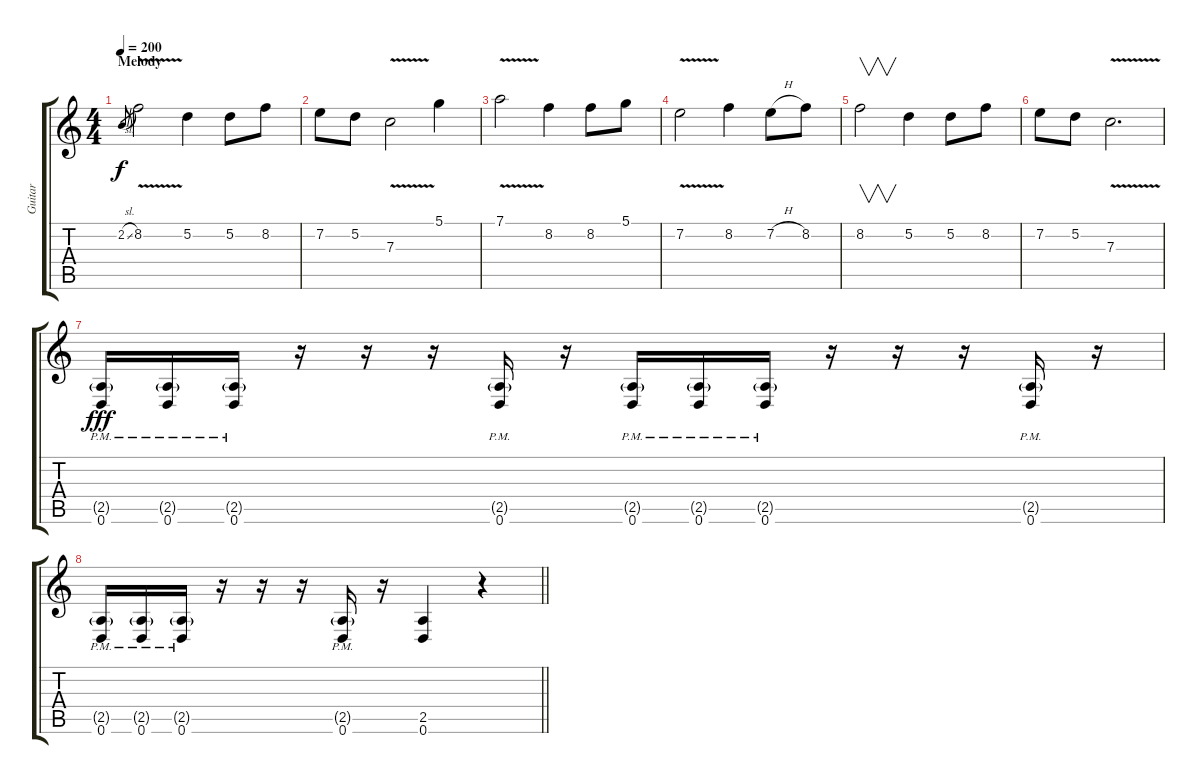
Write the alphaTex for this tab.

\track ("Guitar" "Guitar") {instrument distortionguitar}
\staff {score tabs}
\tuning (D4 A3 F3 C3 G2 D2) {hide}
\ts (4 4)
\section ("" "Melody")
\tempo 200
\clef g2
\ks c
2.2{sl}.8{gr dy f} 8.2{v}.2 5.2.4 5.2.8 8.2.8 |
7.2.8 5.2.8 7.3{v}.2 5.1.4 |
7.1{v}.2 8.2.4 8.2.8 5.1.8 |
7.2{v}.2 8.2.4 7.2{h}.8 8.2.8 |
8.2.2{v} 5.2.4 5.2.8 8.2.8 |
7.2.8 5.2.8 7.3{v}.2{d} |
(2.5{g pm} 0.6{pm}).16{dy fff} (2.5{g pm} 0.6{pm}).16 (2.5{g pm} 0.6{pm}).16 r.16 r.16 r.16 (2.5{g pm} 0.6{pm}).16 r.16 (2.5{g pm} 0.6{pm}).16 (2.5{g pm} 0.6{pm}).16 (2.5{g pm} 0.6{pm}).16 r.16 r.16 r.16 (2.5{g pm} 0.6{pm}).16 r.16 |
\barLineRight lightlight
(2.5{g pm} 0.6{pm}).16 (2.5{g pm} 0.6{pm}).16 (2.5{g pm} 0.6{pm}).16 r.16 r.16 r.16 (2.5{g pm} 0.6{pm}).16 r.16 (2.5 0.6).4 r.4
